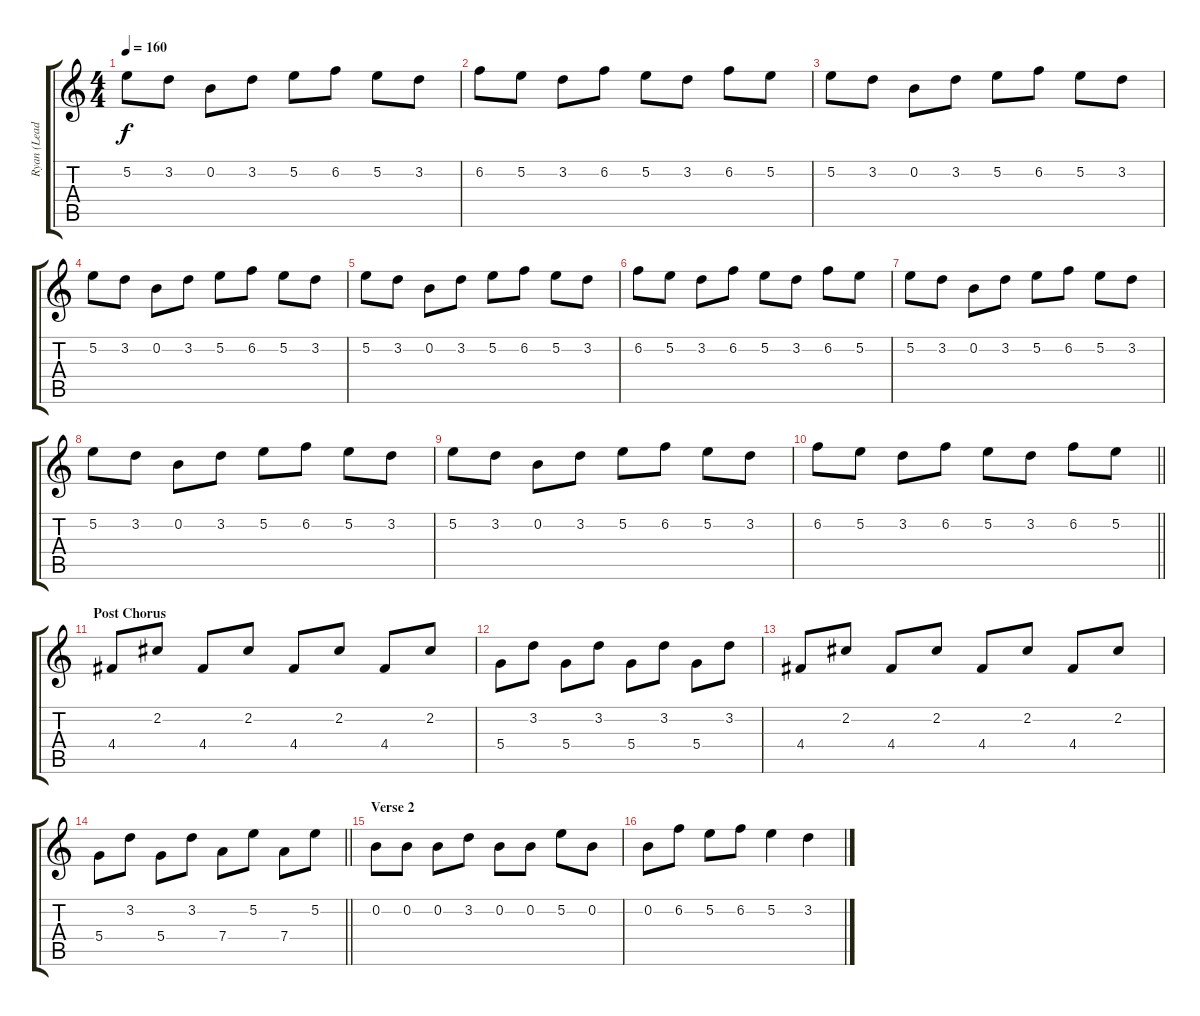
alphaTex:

\track ("Ryan (Lead Guitar)" "Ryan (Lead") {instrument distortionguitar}
\staff {score tabs}
\tuning (E4 B3 G3 D3 A2 E2) {hide}
\ts (4 4)
\tempo 160
\clef g2
\ks c
5.2.8{dy f} 3.2.8 0.2.8 3.2.8 5.2.8 6.2.8 5.2.8 3.2.8 |
6.2.8 5.2.8 3.2.8 6.2.8 5.2.8 3.2.8 6.2.8 5.2.8 |
5.2.8 3.2.8 0.2.8 3.2.8 5.2.8 6.2.8 5.2.8 3.2.8 |
5.2.8 3.2.8 0.2.8 3.2.8 5.2.8 6.2.8 5.2.8 3.2.8 |
5.2.8 3.2.8 0.2.8 3.2.8 5.2.8 6.2.8 5.2.8 3.2.8 |
6.2.8 5.2.8 3.2.8 6.2.8 5.2.8 3.2.8 6.2.8 5.2.8 |
5.2.8 3.2.8 0.2.8 3.2.8 5.2.8 6.2.8 5.2.8 3.2.8 |
5.2.8 3.2.8 0.2.8 3.2.8 5.2.8 6.2.8 5.2.8 3.2.8 |
5.2.8 3.2.8 0.2.8 3.2.8 5.2.8 6.2.8 5.2.8 3.2.8 |
\barLineRight lightlight
6.2.8 5.2.8 3.2.8 6.2.8 5.2.8 3.2.8 6.2.8 5.2.8 |
\section ("" "Post Chorus")
4.4.8 2.2.8 4.4.8 2.2.8 4.4.8 2.2.8 4.4.8 2.2.8 |
5.4.8 3.2.8 5.4.8 3.2.8 5.4.8 3.2.8 5.4.8 3.2.8 |
4.4.8 2.2.8 4.4.8 2.2.8 4.4.8 2.2.8 4.4.8 2.2.8 |
\barLineRight lightlight
5.4.8 3.2.8 5.4.8 3.2.8 7.4.8 5.2.8 7.4.8 5.2.8 |
\section ("" "Verse 2")
0.2.8 0.2.8 0.2.8 3.2.8 0.2.8 0.2.8 5.2.8 0.2.8 |
0.2.8 6.2.8 5.2.8 6.2.8 5.2.4 3.2.4
